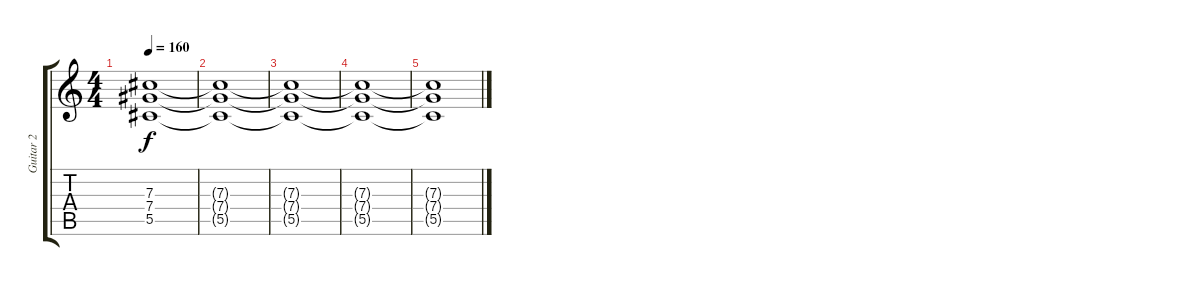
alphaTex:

\track ("Guitar 2" "Guitar 2") {instrument distortionguitar}
\staff {score tabs}
\tuning (Eb4 Bb3 Gb3 Db3 Ab2 Eb2) {hide}
\ts (4 4)
\tempo 160
\clef g2
\ks c
(7.3{t} 7.4{t} 5.5{t}).1{dy f} |
(7.3{t} 7.4{t} 5.5{t}).1 |
(7.3{t} 7.4{t} 5.5{t}).1 |
(7.3{t} 7.4{t} 5.5{t}).1 |
(7.3{t} 7.4{t} 5.5{t}).1
